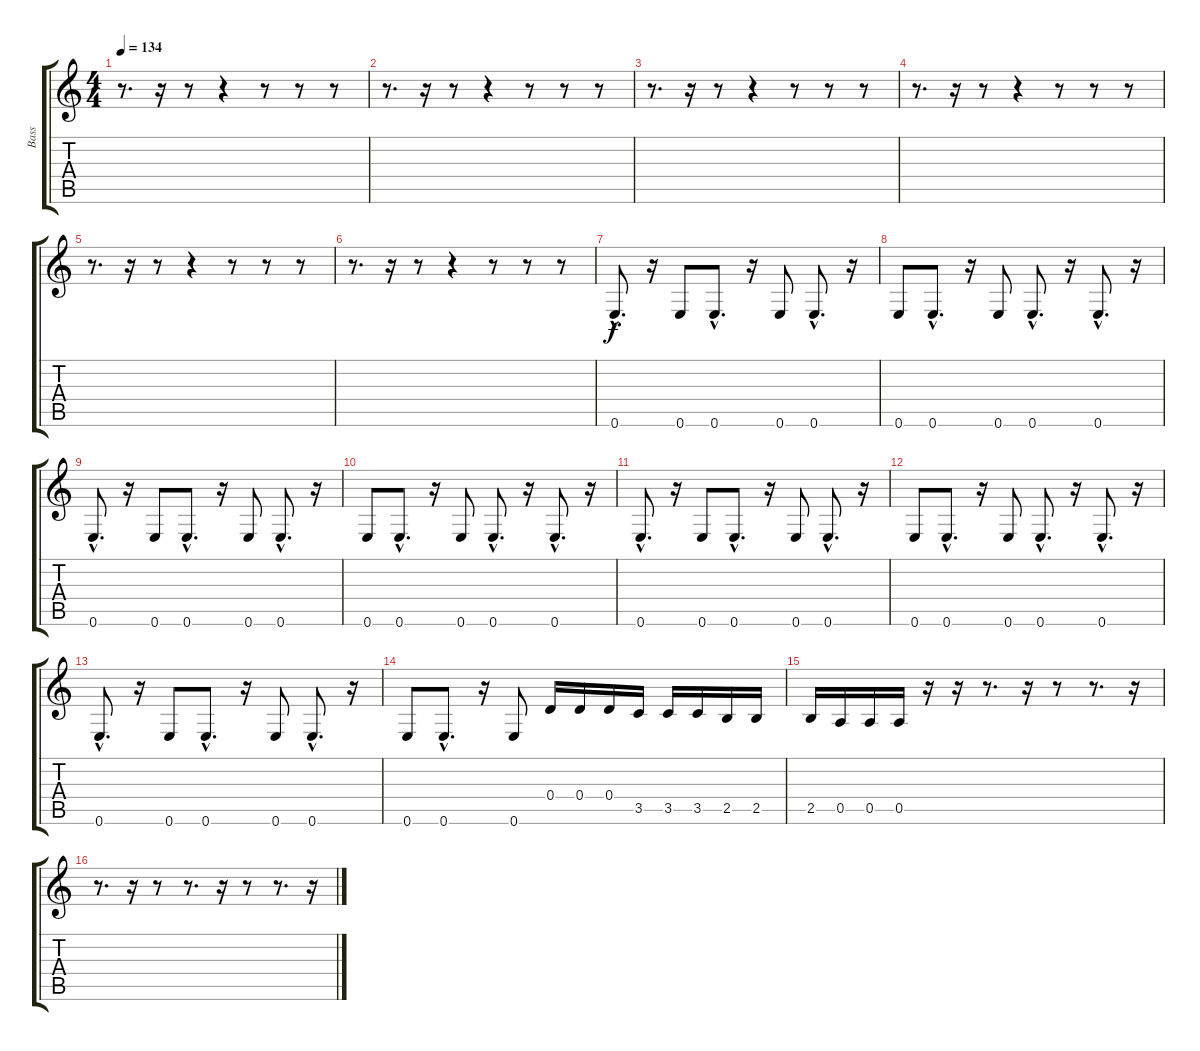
\track ("Bass" "Bass") {instrument electricbassfinger}
\staff {score tabs}
\tuning (E4 B3 G3 D3 A2 E2) {hide}
\ts (4 4)
\tempo 134
\clef g2
\ks c
r.8{d dy f} r.16 r.8 r.4 r.8 r.8 r.8 |
r.8{d} r.16 r.8 r.4 r.8 r.8 r.8 |
r.8{d} r.16 r.8 r.4 r.8 r.8 r.8 |
r.8{d} r.16 r.8 r.4 r.8 r.8 r.8 |
r.8{d} r.16 r.8 r.4 r.8 r.8 r.8 |
r.8{d} r.16 r.8 r.4 r.8 r.8 r.8 |
0.6{hac}.8{d} r.16 0.6.8 0.6{hac}.8{d} r.16 0.6.8 0.6{hac}.8{d} r.16 |
0.6.8 0.6{hac}.8{d} r.16 0.6.8 0.6{hac}.8{d} r.16 0.6{hac}.8{d} r.16 |
0.6{hac}.8{d} r.16 0.6.8 0.6{hac}.8{d} r.16 0.6.8 0.6{hac}.8{d} r.16 |
0.6.8 0.6{hac}.8{d} r.16 0.6.8 0.6{hac}.8{d} r.16 0.6{hac}.8{d} r.16 |
0.6{hac}.8{d} r.16 0.6.8 0.6{hac}.8{d} r.16 0.6.8 0.6{hac}.8{d} r.16 |
0.6.8 0.6{hac}.8{d} r.16 0.6.8 0.6{hac}.8{d} r.16 0.6{hac}.8{d} r.16 |
0.6{hac}.8{d} r.16 0.6.8 0.6{hac}.8{d} r.16 0.6.8 0.6{hac}.8{d} r.16 |
0.6.8 0.6{hac}.8{d} r.16 0.6.8 0.4.16 0.4.16 0.4.16 3.5.16 3.5.16 3.5.16 2.5.16 2.5.16 |
2.5.16 0.5.16 0.5.16 0.5.16 r.16 r.16 r.8{d} r.16 r.8 r.8{d} r.16 |
r.8{d} r.16 r.8 r.8{d} r.16 r.8 r.8{d} r.16
